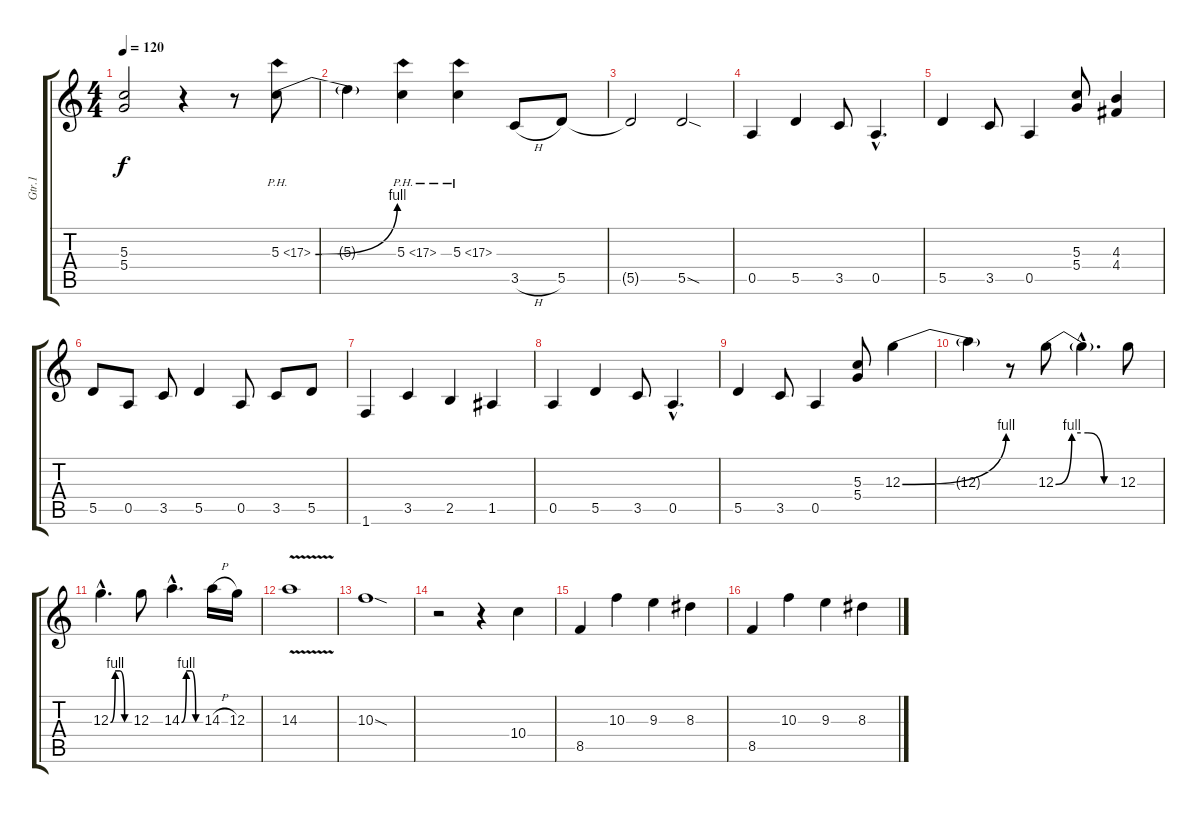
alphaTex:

\track ("Gtr.1" "Gtr.1") {instrument distortionguitar}
\staff {score tabs}
\tuning (E4 B3 G3 D3 A2 E2) {hide}
\ts (4 4)
\tempo 120
\clef g2
\ks c
(5.3{t} 5.4{t}).2{dy f} r.4 r.8 5.3{be (bend 0 0 60 4) ph 12}.8 |
5.3{t}.4 5.3{ph 12}.4 5.3{ph 12}.4 3.5{h}.8 5.5.8 |
5.5{t}.2 5.5{sod}.2 |
0.5.4 5.5.4 3.5.8 0.5{hac}.4{d} |
5.5.4 3.5.8 0.5.4 (5.3 5.4).8 (4.3 4.4).4 |
5.5.8 0.5.8 3.5.8 5.5.4 0.5.8 3.5.8 5.5.8 |
1.6.4 3.5.4 2.5.4 1.5.4 |
0.5.4 5.5.4 3.5.8 0.5{hac}.4{d} |
5.5.4 3.5.8 0.5.4 (5.3 5.4).8 12.3{be (bend 0 0 60 4)}.4 |
12.3{t}.4 r.8 12.3{be (custom 0 0 15 4 30 4 45 0 60 0)}.8 12.3{hac t}.4{d} 12.3.8 |
12.3{be (custom 0 0 15 4 30 4 45 0 60 0) hac}.4{d} 12.3.8 14.3{be (custom 0 0 15 4 30 4 45 0 60 0) hac}.4{d} 14.3{h}.16 12.3.16 |
14.3{v}.1 |
10.3{sod}.1 |
r.2 r.4 10.4.4 |
8.5.4 10.3.4 9.3.4 8.3.4 |
8.5.4 10.3.4 9.3.4 8.3.4
